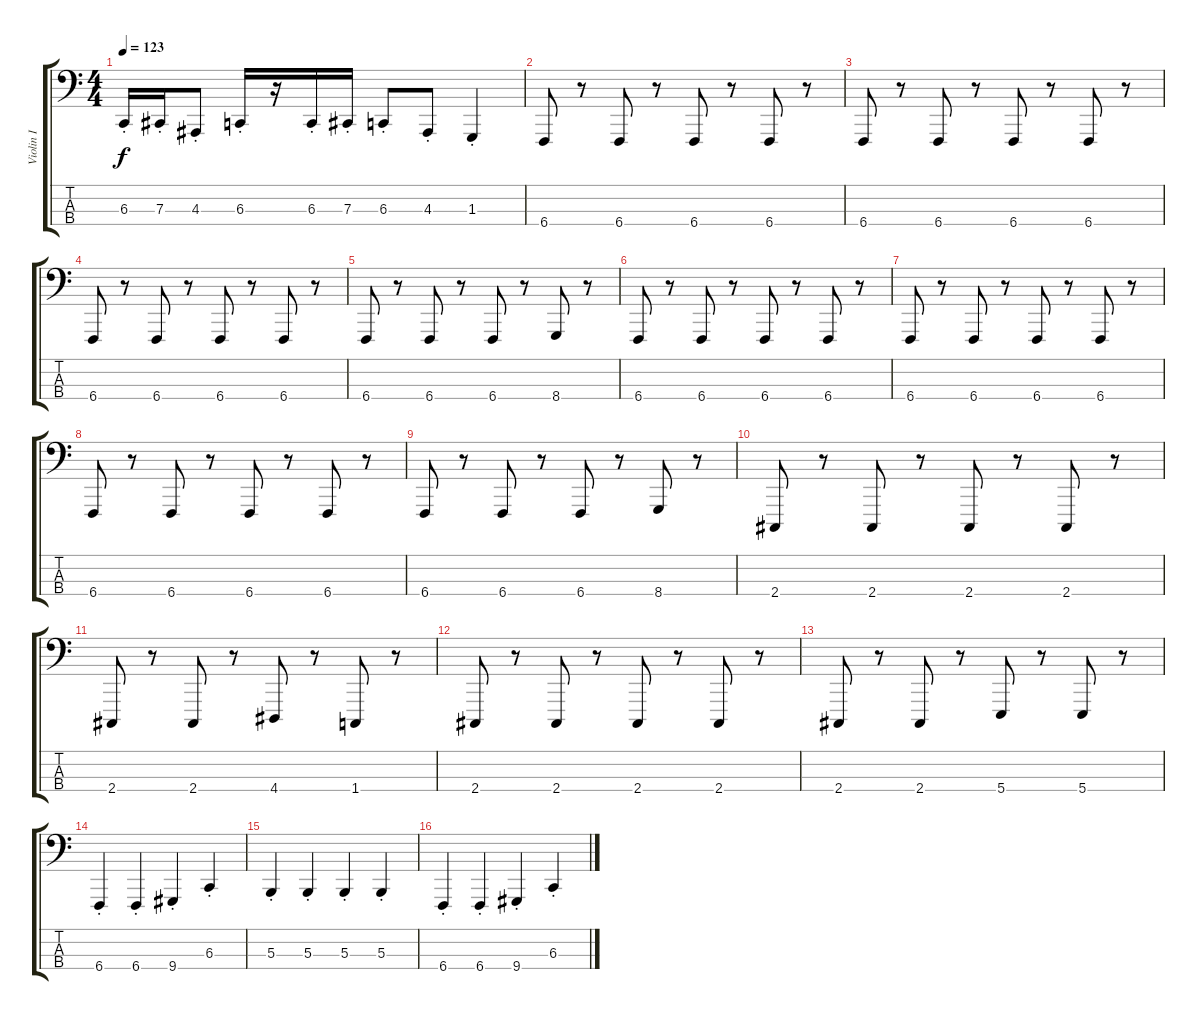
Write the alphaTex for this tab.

\track ("Violin I" "Violin I") {instrument cello}
\staff {score tabs}
\tuning (E2 B1 Gb1 B0) {hide}
\ts (4 4)
\tempo 123
\clef f4
\ks c
6.3{st}.16{dy f} 7.3{st}.16 4.3{st}.8 6.3{st}.16 r.16 6.3{st}.16 7.3{st}.16 6.3{st}.8 4.3{st}.8 1.3{st}.4 |
6.4.8 r.8 6.4.8 r.8 6.4.8 r.8 6.4.8 r.8 |
6.4.8 r.8 6.4.8 r.8 6.4.8 r.8 6.4.8 r.8 |
6.4.8 r.8 6.4.8 r.8 6.4.8 r.8 6.4.8 r.8 |
6.4.8 r.8 6.4.8 r.8 6.4.8 r.8 8.4.8 r.8 |
6.4.8 r.8 6.4.8 r.8 6.4.8 r.8 6.4.8 r.8 |
6.4.8 r.8 6.4.8 r.8 6.4.8 r.8 6.4.8 r.8 |
6.4.8 r.8 6.4.8 r.8 6.4.8 r.8 6.4.8 r.8 |
6.4.8 r.8 6.4.8 r.8 6.4.8 r.8 8.4.8 r.8 |
2.4.8 r.8 2.4.8 r.8 2.4.8 r.8 2.4.8 r.8 |
2.4.8 r.8 2.4.8 r.8 4.4.8 r.8 1.4.8 r.8 |
2.4.8 r.8 2.4.8 r.8 2.4.8 r.8 2.4.8 r.8 |
2.4.8 r.8 2.4.8 r.8 5.4.8 r.8 5.4.8 r.8 |
6.4{st}.4 6.4{st}.4 9.4{st}.4 6.3{st}.4 |
5.3{st}.4 5.3{st}.4 5.3{st}.4 5.3{st}.4 |
6.4{st}.4 6.4{st}.4 9.4{st}.4 6.3{st}.4
